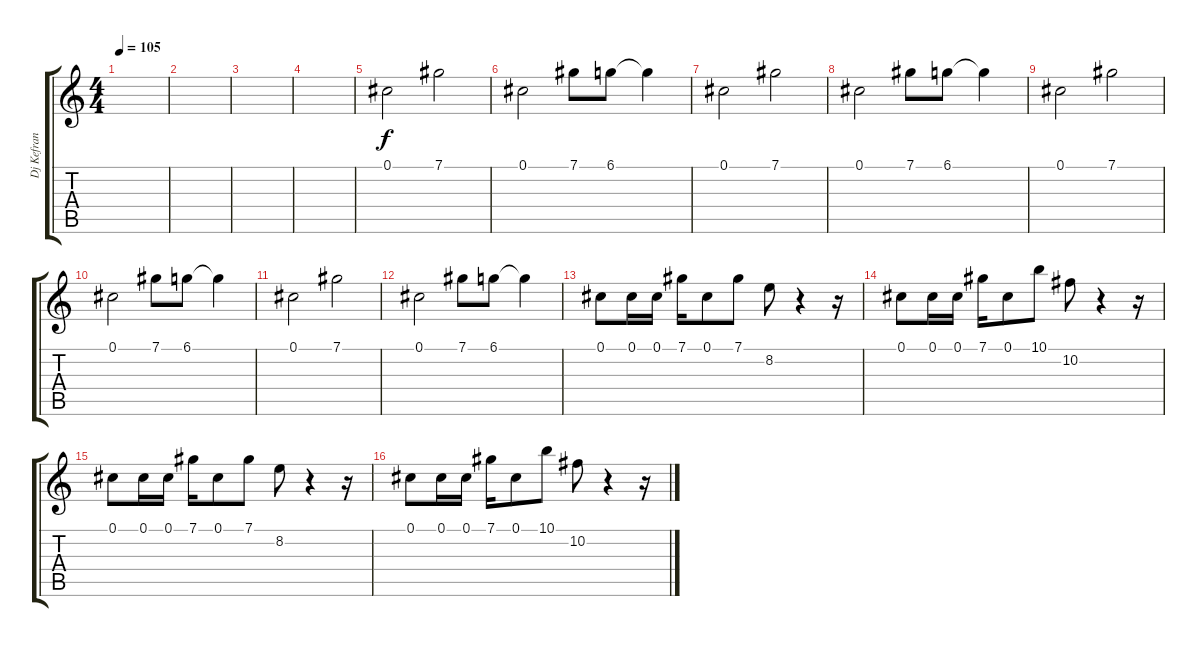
\track ("Dj Kefran" "Dj Kefran") {instrument electricguitarclean}
\staff {score tabs}
\tuning (Db4 Ab3 E3 B2 Gb2 B1) {hide}
\ts (4 4)
\tempo 105
\clef g2
\ks c
|
|
|
|
0.1.2{instrument vibraphone} 7.1.2 |
0.1.2 7.1.8 6.1.8 6.1{t}.4 |
0.1.2{instrument vibraphone} 7.1.2 |
0.1.2 7.1.8 6.1.8 6.1{t}.4 |
0.1.2{instrument vibraphone} 7.1.2 |
0.1.2 7.1.8 6.1.8 6.1{t}.4 |
0.1.2{instrument vibraphone} 7.1.2 |
0.1.2 7.1.8 6.1.8 6.1{t}.4 |
0.1.8{volume 13 instrument electricguitarclean} 0.1.16 0.1.16 7.1.16 0.1.8 7.1.8 8.2.8 r.4 r.16 |
0.1.8{volume 13 instrument electricguitarclean} 0.1.16 0.1.16 7.1.16 0.1.8 10.1.8 10.2.8 r.4 r.16 |
0.1.8{volume 13 instrument electricguitarclean} 0.1.16 0.1.16 7.1.16 0.1.8 7.1.8 8.2.8 r.4 r.16 |
0.1.8{volume 13 instrument electricguitarclean} 0.1.16 0.1.16 7.1.16 0.1.8 10.1.8 10.2.8 r.4 r.16
